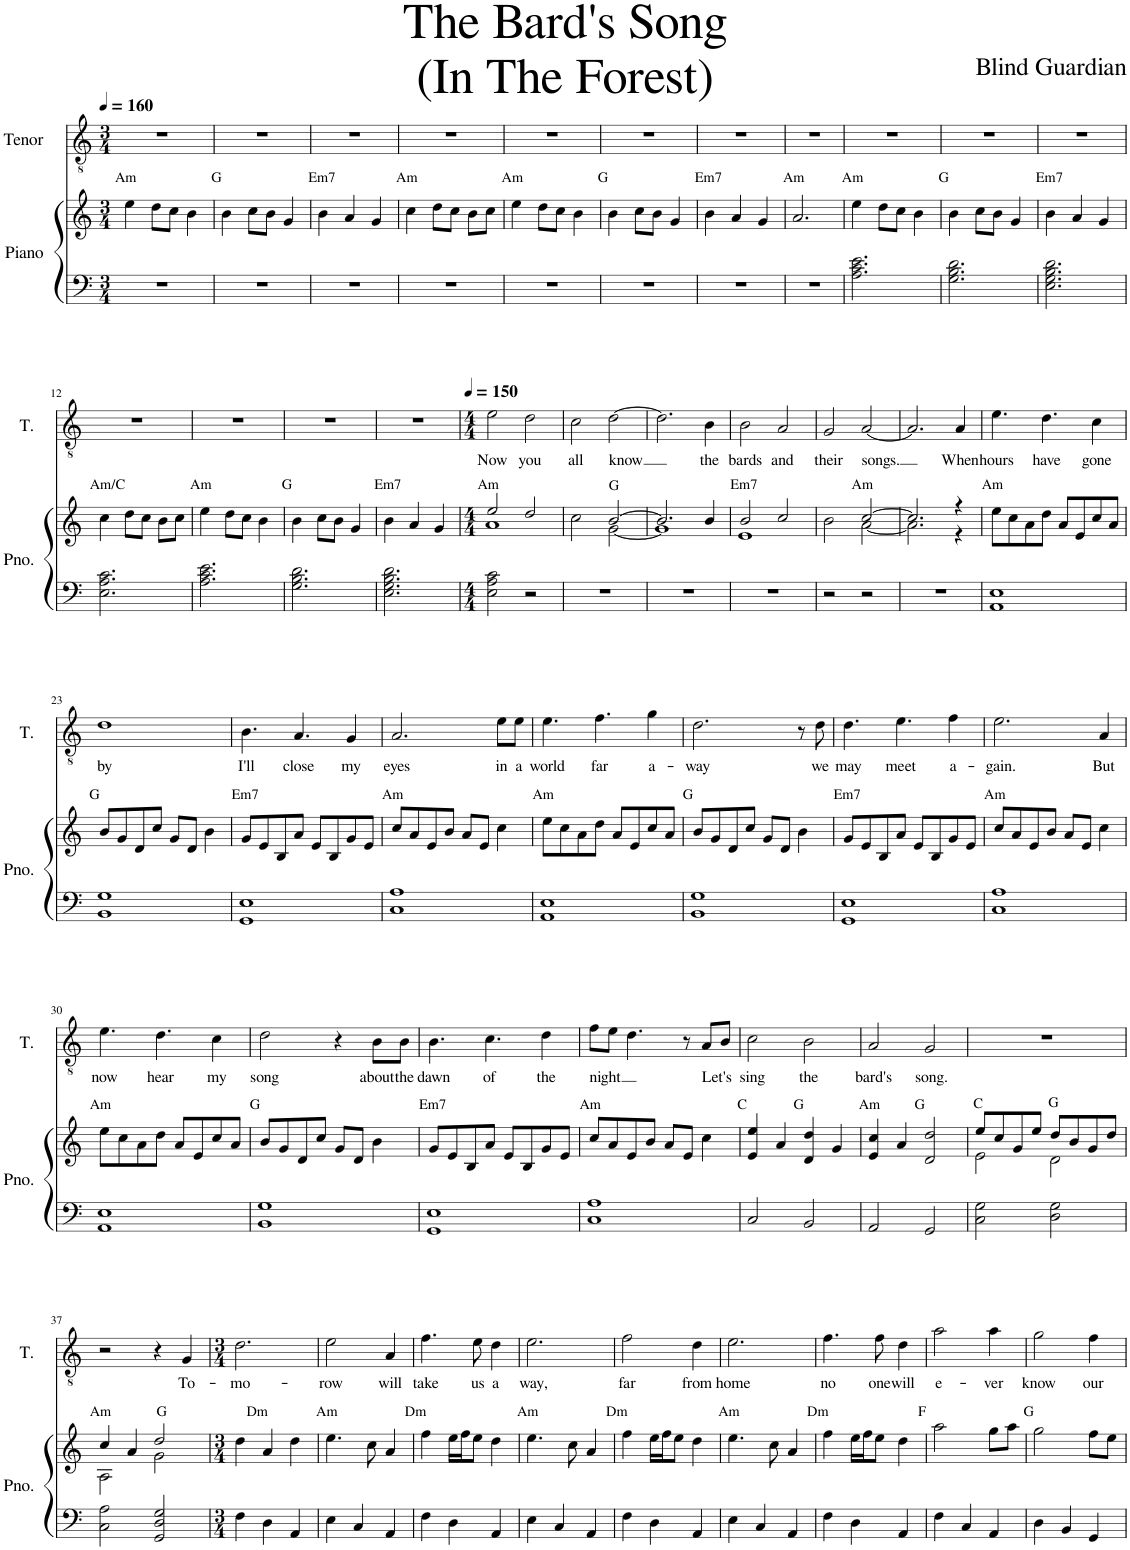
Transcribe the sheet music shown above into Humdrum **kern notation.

**kern	**kern	**kern	**text
*part2	*part2	*part1	*part1
*staff3	*staff2	*staff1	*staff1
*I"Piano	*	*I"Tenor	*
*I'Pno.	*	*I'T.	*
*clefF4	*clefG2	*clefGv2	*
*k[]	*k[]	*k[]	*
*M3/4	*M3/4	*M3/4	*
*MM160	*MM160	*MM160	*
=1	=1	=1	=1
!	!LO:TX:a:t=Am	!	!
2.r	4ee\	2.r	.
.	8dd\L	.	.
.	8cc\J	.	.
.	4b\	.	.
=2	=2	=2	=2
!	!LO:TX:a:t=G	!	!
2.r	4b\	2.r	.
.	8cc\L	.	.
.	8b\J	.	.
.	4g/	.	.
=3	=3	=3	=3
!	!LO:TX:a:t=Em7	!	!
2.r	4b\	2.r	.
.	4a/	.	.
.	4g/	.	.
=4	=4	=4	=4
!	!LO:TX:a:t=Am	!	!
2.r	4cc\	2.r	.
.	8dd\L	.	.
.	8cc\J	.	.
.	8b\L	.	.
.	8cc\J	.	.
=5	=5	=5	=5
!	!LO:TX:a:t=Am	!	!
2.r	4ee\	2.r	.
.	8dd\L	.	.
.	8cc\J	.	.
.	4b\	.	.
=6	=6	=6	=6
!	!LO:TX:a:t=G	!	!
2.r	4b\	2.r	.
.	8cc\L	.	.
.	8b\J	.	.
.	4g/	.	.
=7	=7	=7	=7
!	!LO:TX:a:t=Em7	!	!
2.r	4b\	2.r	.
.	4a/	.	.
.	4g/	.	.
=8	=8	=8	=8
!	!LO:TX:a:t=Am	!	!
2.r	2.a/	2.r	.
=9	=9	=9	=9
!	!LO:TX:a:t=Am	!	!
2.A\ 2.c\ 2.e\	4ee\	2.r	.
.	8dd\L	.	.
.	8cc\J	.	.
.	4b\	.	.
=10	=10	=10	=10
!	!LO:TX:a:t=G	!	!
2.G\ 2.B\ 2.d\	4b\	2.r	.
.	8cc\L	.	.
.	8b\J	.	.
.	4g/	.	.
=11	=11	=11	=11
!	!LO:TX:a:t=Em7	!	!
2.E\ 2.G\ 2.B\ 2.d\	4b\	2.r	.
.	4a/	.	.
.	4g/	.	.
!!LO:LB:g=z
=12	=12	=12	=12
!	!LO:TX:a:t=Am/C	!	!
2.E\ 2.A\ 2.c\	4cc\	2.r	.
.	8dd\L	.	.
.	8cc\J	.	.
.	8b\L	.	.
.	8cc\J	.	.
=13	=13	=13	=13
!	!LO:TX:a:t=Am	!	!
2.A\ 2.c\ 2.e\	4ee\	2.r	.
.	8dd\L	.	.
.	8cc\J	.	.
.	4b\	.	.
=14	=14	=14	=14
!	!LO:TX:a:t=G	!	!
2.G\ 2.B\ 2.d\	4b\	2.r	.
.	8cc\L	.	.
.	8b\J	.	.
.	4g/	.	.
=15	=15	=15	=15
!	!LO:TX:a:t=Em7	!	!
2.E\ 2.G\ 2.B\ 2.d\	4b\	2.r	.
.	4a/	.	.
.	4g/	.	.
=16	=16	=16	=16
*M4/4	*M4/4	*M4/4	*
*	*	*MM150	*
*	*^	*	*
!	!LO:TX:a:t=Am	!	!	!
!	!	!	!	!LO:LY:b
2E\ 2A\ 2c\	1a	2ee/	2e\	Now
!	!	!	!	!LO:LY:b
2r	.	2dd/	2d\	you
=17	=17	=17	=17	=17
!	!	!	!	!LO:LY:b
1r	2cc\	2ryy	2c\	all
!	!LO:TX:a:t=G	!	!	!
!	!	!	!	!LO:LY:b
.	[2b/	[2g\	[2d\	know
=18	=18	=18	=18	=18
1r	2.b/]	1g]	2.d\]	.
!	!	!	!	!LO:LY:b
.	4b/	.	4B\	the
=19	=19	=19	=19	=19
!	!LO:TX:a:t=Em7	!	!	!
!	!	!	!	!LO:LY:b
1r	2b/	1e	2B\	bards
!	!	!	!	!LO:LY:b
.	2cc/	.	2A/	and
=20	=20	=20	=20	=20
!	!	!	!	!LO:LY:b
2r	2b\	2ryy	2G/	their
!	!LO:TX:a:t=Am	!	!	!
!	!	!	!	!LO:LY:b
2r	[2cc/	[2a\	[2A/	songs.
=21	=21	=21	=21	=21
1r	2.cc/]	2.a\]	2.A/]	.
!	!	!	!	!LO:LY:b
.	4r	4r	4A/	When
=22	=22	=22	=22	=22
!	!LO:TX:a:t=Am	!	!	!
!	!	!	!	!LO:LY:b
*	*v	*v	*	*
1AA 1E	8ee\L	4.e\	hours
.	8cc\	.	.
.	8a\	.	.
!	!	!	!LO:LY:b
.	8dd\J	4.d\	have
.	8a/L	.	.
.	8e/	.	.
!	!	!	!LO:LY:b
.	8cc/	4c\	gone
.	8a/J	.	.
!!LO:LB:g=z
=23	=23	=23	=23
!	!LO:TX:a:t=G	!	!
!	!	!	!LO:LY:b
1BB 1G	8b/L	1d	by
.	8g/	.	.
.	8d/	.	.
.	8cc/J	.	.
.	8g/L	.	.
.	8d/J	.	.
.	4b\	.	.
=24	=24	=24	=24
!	!LO:TX:a:t=Em7	!	!
!	!	!	!LO:LY:b
1GG 1E	8g/L	4.B\	I'll
.	8e/	.	.
.	8B/	.	.
!	!	!	!LO:LY:b
.	8a/J	4.A/	close
.	8e/L	.	.
.	8B/	.	.
!	!	!	!LO:LY:b
.	8g/	4G/	my
.	8e/J	.	.
=25	=25	=25	=25
!	!LO:TX:a:t=Am	!	!
!	!	!	!LO:LY:b
1C 1A	8cc/L	2.A/	eyes
.	8a/	.	.
.	8e/	.	.
.	8b/J	.	.
.	8a/L	.	.
.	8e/J	.	.
!	!	!	!LO:LY:b
.	4cc\	8e\L	in
!	!	!	!LO:LY:b
.	.	8e\J	a
=26	=26	=26	=26
!	!LO:TX:a:t=Am	!	!
!	!	!	!LO:LY:b
1AA 1E	8ee\L	4.e\	world
.	8cc\	.	.
.	8a\	.	.
!	!	!	!LO:LY:b
.	8dd\J	4.f\	far
.	8a/L	.	.
.	8e/	.	.
!	!	!	!LO:LY:b
.	8cc/	4g\	a-
.	8a/J	.	.
=27	=27	=27	=27
!	!LO:TX:a:t=G	!	!
!	!	!	!LO:LY:b
1BB 1G	8b/L	2.d\	-way
.	8g/	.	.
.	8d/	.	.
.	8cc/J	.	.
.	8g/L	.	.
.	8d/J	.	.
.	4b\	8r	.
!	!	!	!LO:LY:b
.	.	8d\	we
=28	=28	=28	=28
!	!LO:TX:a:t=Em7	!	!
!	!	!	!LO:LY:b
1GG 1E	8g/L	4.d\	may
.	8e/	.	.
.	8B/	.	.
!	!	!	!LO:LY:b
.	8a/J	4.e\	meet
.	8e/L	.	.
.	8B/	.	.
!	!	!	!LO:LY:b
.	8g/	4f\	a-
.	8e/J	.	.
=29	=29	=29	=29
!	!LO:TX:a:t=Am	!	!
!	!	!	!LO:LY:b
1C 1A	8cc/L	2.e\	-gain.
.	8a/	.	.
.	8e/	.	.
.	8b/J	.	.
.	8a/L	.	.
.	8e/J	.	.
!	!	!	!LO:LY:b
.	4cc\	4A/	But
!!LO:LB:g=z
=30	=30	=30	=30
!	!LO:TX:a:t=Am	!	!
!	!	!	!LO:LY:b
1AA 1E	8ee\L	4.e\	now
.	8cc\	.	.
.	8a\	.	.
!	!	!	!LO:LY:b
.	8dd\J	4.d\	hear
.	8a/L	.	.
.	8e/	.	.
!	!	!	!LO:LY:b
.	8cc/	4c\	my
.	8a/J	.	.
=31	=31	=31	=31
!	!LO:TX:a:t=G	!	!
!	!	!	!LO:LY:b
1BB 1G	8b/L	2d\	song
.	8g/	.	.
.	8d/	.	.
.	8cc/J	.	.
.	8g/L	4r	.
.	8d/J	.	.
!	!	!	!LO:LY:b
.	4b\	8B\L	about
!	!	!	!LO:LY:b
.	.	8B\J	the
=32	=32	=32	=32
!	!LO:TX:a:t=Em7	!	!
!	!	!	!LO:LY:b
1GG 1E	8g/L	4.B\	dawn
.	8e/	.	.
.	8B/	.	.
!	!	!	!LO:LY:b
.	8a/J	4.c\	of
.	8e/L	.	.
.	8B/	.	.
!	!	!	!LO:LY:b
.	8g/	4d\	the
.	8e/J	.	.
=33	=33	=33	=33
!	!LO:TX:a:t=Am	!	!
!	!	!	!LO:LY:b
1C 1A	8cc/L	8f\L	night
.	8a/	8e\J	.
.	8e/	4.d\	.
.	8b/J	.	.
.	8a/L	.	.
.	8e/J	8r	.
!	!	!	!LO:LY:b
.	4cc\	8A/L	Let's
.	.	8B/J	.
=34	=34	=34	=34
!	!LO:TX:a:t=C	!	!
!	!	!	!LO:LY:b
2C/	4e/ 4ee/	2c\	sing
.	4a/	.	.
!	!LO:TX:a:t=G	!	!
!	!	!	!LO:LY:b
2BB/	4d/ 4dd/	2B\	the
.	4g/	.	.
=35	=35	=35	=35
!	!LO:TX:a:t=Am	!	!
!	!	!	!LO:LY:b
2AA/	4e/ 4cc/	2A/	bard's
.	4a/	.	.
!	!LO:TX:a:t=G	!	!
!	!	!	!LO:LY:b
2GG/	2d/ 2dd/	2G/	song.
=36	=36	=36	=36
*	*^	*	*
!	!LO:TX:a:t=C	!	!	!
2C\ 2G\	8ee/L	2e\	1r	.
.	8cc/	.	.	.
.	8g/	.	.	.
.	8ee/J	.	.	.
!	!LO:TX:a:t=G	!	!	!
2D\ 2G\	8dd/L	2d\	.	.
.	8b/	.	.	.
.	8g/	.	.	.
.	8dd/J	.	.	.
!!LO:LB:g=z
=37	=37	=37	=37	=37
!	!LO:TX:a:t=Am	!	!	!
2C\ 2A\	4cc/	2A\	2r	.
.	4a/	.	.	.
!	!LO:TX:a:t=G	!	!	!
2GG/ 2D/ 2G/	2dd/	2g\	4r	.
!	!	!	!	!LO:LY:b
.	.	.	4G/	To-
*	*v	*v	*	*
=38	=38	=38	=38
*M3/4	*M3/4	*M3/4	*
!	!	!	!LO:LY:b
4F\	4dd\	2.d\	-mo-
!	!LO:TX:a:t=Dm	!	!
4D\	4a/	.	.
4AA/	4dd\	.	.
=39	=39	=39	=39
!	!LO:TX:a:t=Am	!	!
!	!	!	!LO:LY:b
4E\	4.ee\	2e\	-row
4C/	.	.	.
.	8cc\	.	.
!	!	!	!LO:LY:b
4AA/	4a/	4A/	will
=40	=40	=40	=40
!	!LO:TX:a:t=Dm	!	!
!	!	!	!LO:LY:b
4F\	4ff\	4.f\	take
4D\	16ee\LL	.	.
.	16ff\J	.	.
!	!	!	!LO:LY:b
.	8ee\J	8e\	us
!	!	!	!LO:LY:b
4AA/	4dd\	4d\	a
=41	=41	=41	=41
!	!LO:TX:a:t=Am	!	!
!	!	!	!LO:LY:b
4E\	4.ee\	2.e\	way,
4C/	.	.	.
.	8cc\	.	.
4AA/	4a/	.	.
=42	=42	=42	=42
!	!LO:TX:a:t=Dm	!	!
!	!	!	!LO:LY:b
4F\	4ff\	2f\	far
4D\	16ee\LL	.	.
.	16ff\J	.	.
.	8ee\J	.	.
!	!	!	!LO:LY:b
4AA/	4dd\	4d\	from
=43	=43	=43	=43
!	!LO:TX:a:t=Am	!	!
!	!	!	!LO:LY:b
4E\	4.ee\	2.e\	home
4C/	.	.	.
.	8cc\	.	.
4AA/	4a/	.	.
=44	=44	=44	=44
!	!LO:TX:a:t=Dm	!	!
!	!	!	!LO:LY:b
4F\	4ff\	4.f\	no
4D\	16ee\LL	.	.
.	16ff\J	.	.
!	!	!	!LO:LY:b
.	8ee\J	8f\	one
!	!	!	!LO:LY:b
4AA/	4dd\	4d\	will
=45	=45	=45	=45
!	!LO:TX:a:t=F	!	!
!	!	!	!LO:LY:b
4F\	2aa\	2a\	e-
4C/	.	.	.
!	!	!	!LO:LY:b
4AA/	8gg\L	4a\	-ver
.	8aa\J	.	.
=46	=46	=46	=46
!	!LO:TX:a:t=G	!	!
!	!	!	!LO:LY:b
4D\	2gg\	2g\	know
4BB/	.	.	.
!	!	!	!LO:LY:b
4GG/	8ff\L	4f\	our
.	8ee\J	.	.
=	=	=	=
*-	*-	*-	*-
